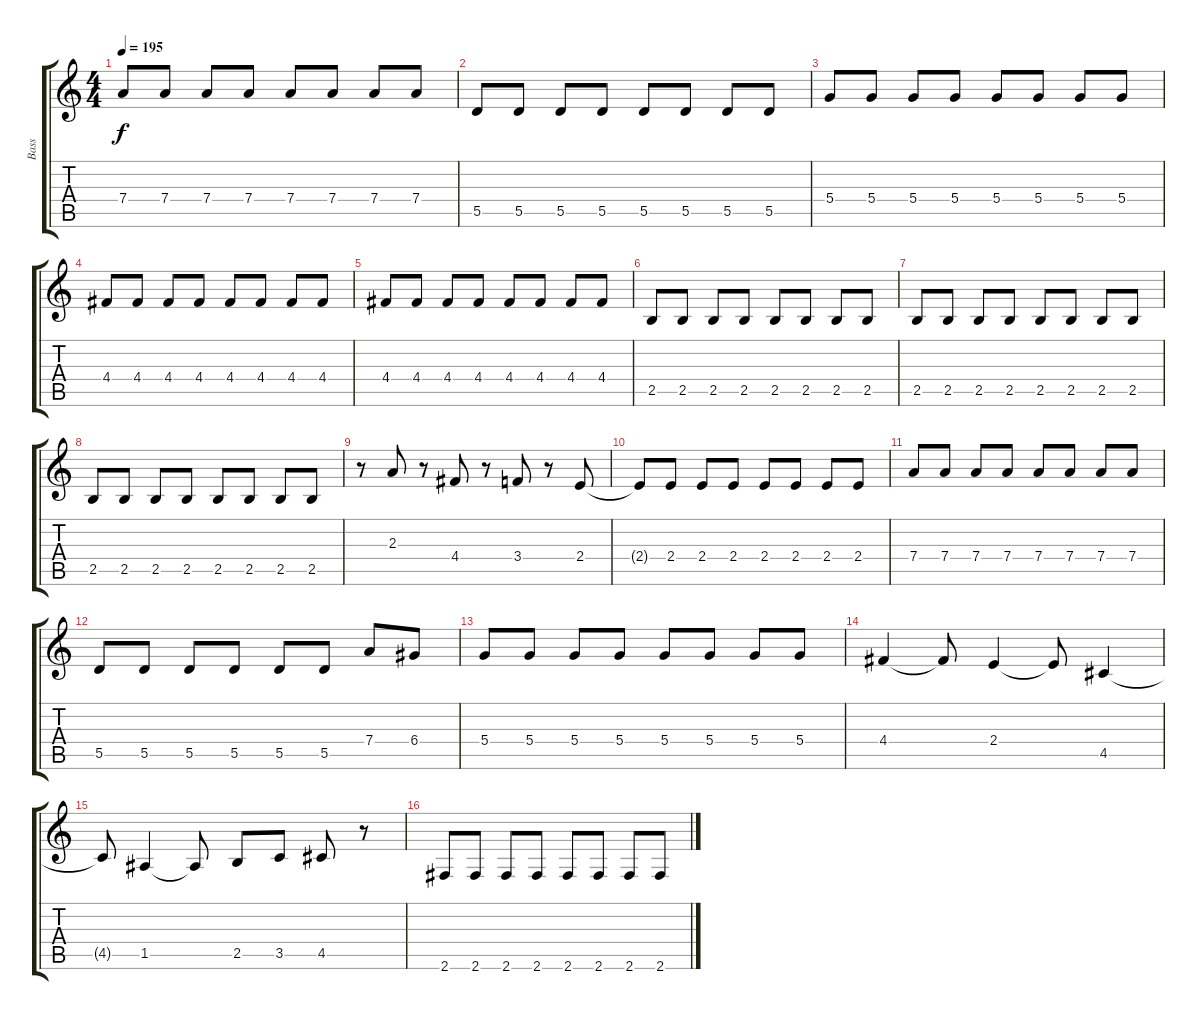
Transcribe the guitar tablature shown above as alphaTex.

\track ("Bass" "Bass") {instrument electricbasspick}
\staff {score tabs}
\tuning (E4 B3 G3 D3 A2 E2) {hide}
\ts (4 4)
\tempo 195
\clef g2
\ks c
7.4.8{dy f} 7.4.8 7.4.8 7.4.8 7.4.8 7.4.8 7.4.8 7.4.8 |
5.5.8 5.5.8 5.5.8 5.5.8 5.5.8 5.5.8 5.5.8 5.5.8 |
5.4.8 5.4.8 5.4.8 5.4.8 5.4.8 5.4.8 5.4.8 5.4.8 |
4.4.8 4.4.8 4.4.8 4.4.8 4.4.8 4.4.8 4.4.8 4.4.8 |
4.4.8 4.4.8 4.4.8 4.4.8 4.4.8 4.4.8 4.4.8 4.4.8 |
2.5.8 2.5.8 2.5.8 2.5.8 2.5.8 2.5.8 2.5.8 2.5.8 |
2.5.8 2.5.8 2.5.8 2.5.8 2.5.8 2.5.8 2.5.8 2.5.8 |
2.5.8 2.5.8 2.5.8 2.5.8 2.5.8 2.5.8 2.5.8 2.5.8 |
r.8 2.3.8 r.8 4.4.8 r.8 3.4.8 r.8 2.4.8 |
2.4{t}.8 2.4.8 2.4.8 2.4.8 2.4.8 2.4.8 2.4.8 2.4.8 |
7.4.8 7.4.8 7.4.8 7.4.8 7.4.8 7.4.8 7.4.8 7.4.8 |
5.5.8 5.5.8 5.5.8 5.5.8 5.5.8 5.5.8 7.4.8 6.4.8 |
5.4.8 5.4.8 5.4.8 5.4.8 5.4.8 5.4.8 5.4.8 5.4.8 |
4.4.4 4.4{t}.8 2.4.4 2.4{t}.8 4.5.4 |
4.5{t}.8 1.5.4 1.5{t}.8 2.5.8 3.5.8 4.5.8 r.8 |
2.6.8 2.6.8 2.6.8 2.6.8 2.6.8 2.6.8 2.6.8 2.6.8
